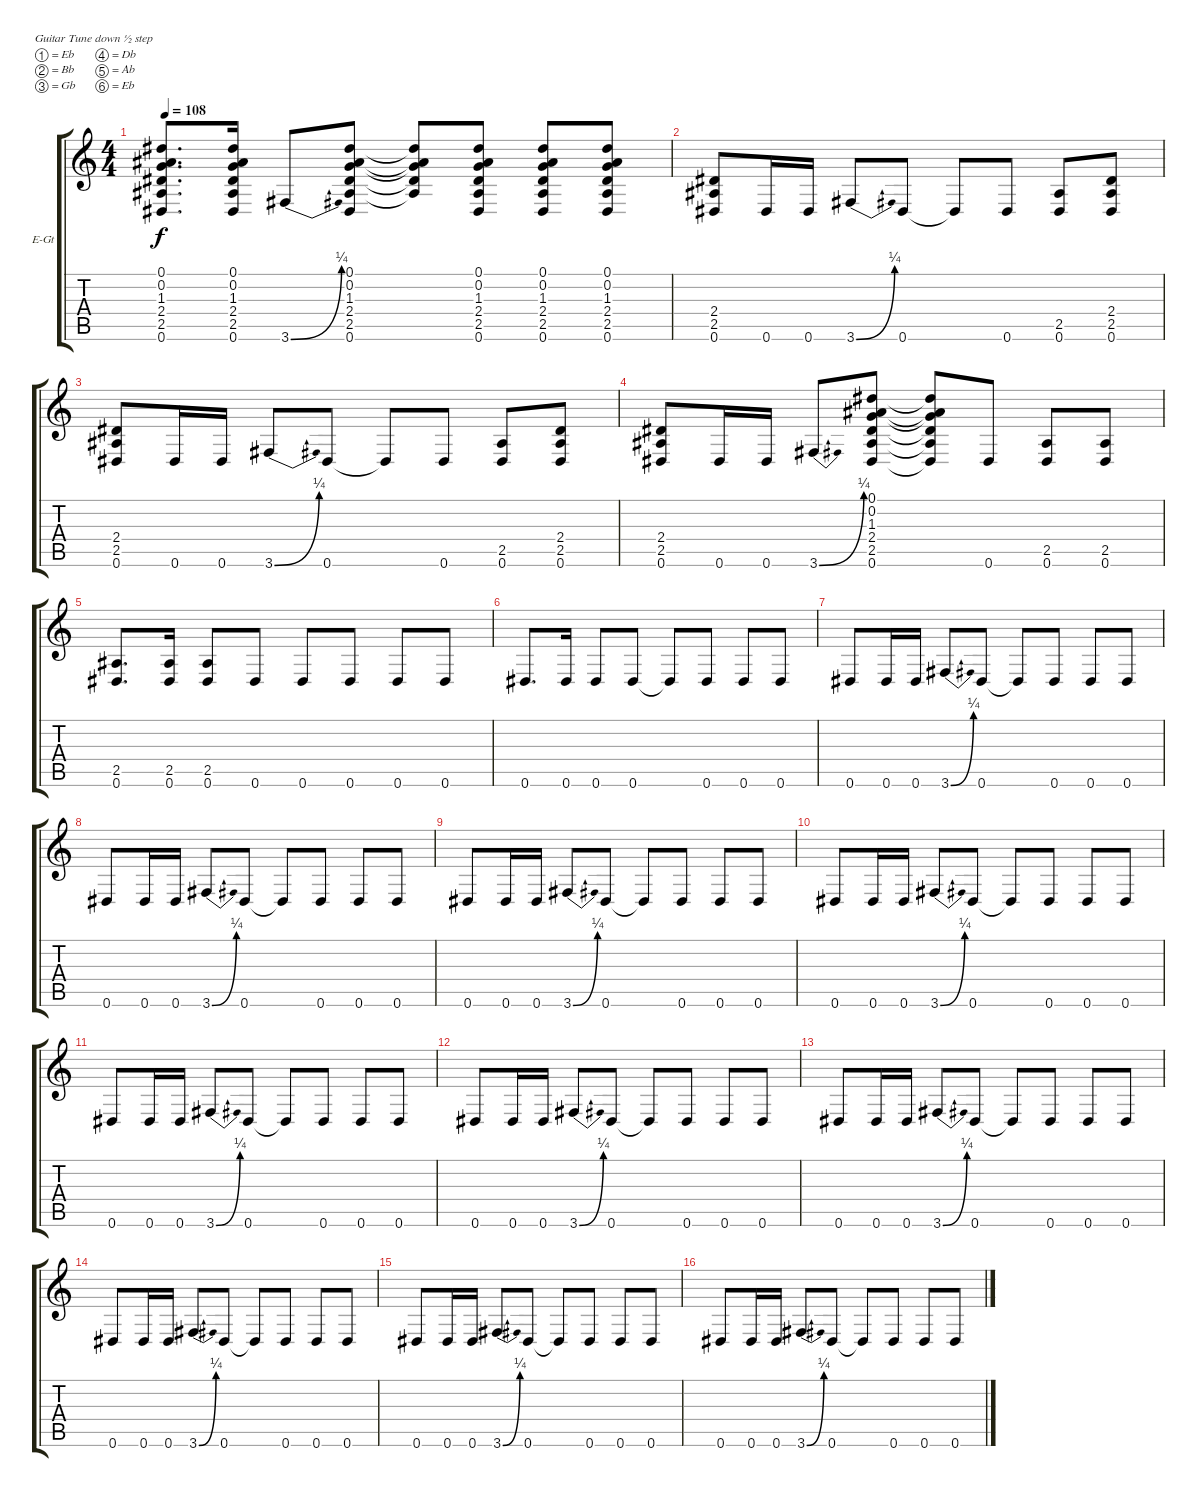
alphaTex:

\bracketExtendMode groupsimilarinstruments
\firstSystemTrackNameOrientation horizontal
\otherSystemsTrackNameOrientation horizontal
\track ("Guitar (Larry Lee)" "E-Gt") {instrument overdrivenguitar}
\staff {score tabs}
\tuning (Eb4 Bb3 Gb3 Db3 Ab2 Eb2)
\ts (4 4)
\tempo 108
\clef g2
\ks c
(0.1 0.2 1.3 2.4 2.5 0.6).8{d dy f} (0.1 0.2 1.3 2.4 2.5 0.6).16 3.6{be (bend 0 0 60 1)}.8 (0.1 0.2 1.3 2.4 2.5 0.6).8 (0.1{t} 0.2{t} 1.3{t} 2.4{t} 2.5{t}).8 (0.1 0.2 1.3 2.4 2.5 0.6).8 (0.1 0.2 1.3 2.4 2.5 0.6).8 (0.1 0.2 1.3 2.4 2.5 0.6).8 |
(2.4 2.5 0.6).8 0.6.16 0.6.16 3.6{be (bend 0 0 60 1)}.8 0.6.8 0.6{t}.8 0.6.8 (2.5 0.6).8 (2.4 2.5 0.6).8 |
(2.4 2.5 0.6).8 0.6.16 0.6.16 3.6{be (bend 0 0 60 1)}.8 0.6.8 0.6{t}.8 0.6.8 (2.5 0.6).8 (2.4 2.5 0.6).8 |
(2.4 2.5 0.6).8 0.6.16 0.6.16 3.6{be (bend 0 0 60 1)}.8 (0.1 0.2 1.3 2.4 2.5 0.6).8 (0.1{t} 0.2{t} 1.3{t} 2.4{t} 2.5{t} 0.6{t}).8 0.6.8 (2.5 0.6).8 (2.5 0.6).8 |
(2.5 0.6).8{d} (2.5 0.6).16 (2.5 0.6).8 0.6.8 0.6.8 0.6.8 0.6.8 0.6.8 |
0.6.8{d} 0.6.16 0.6.8 0.6.8 0.6{t}.8 0.6.8 0.6.8 0.6.8 |
0.6.8 0.6.16 0.6.16 3.6{be (bend 0 0 60 1)}.8 0.6.8 0.6{t}.8 0.6.8 0.6.8 0.6.8 |
0.6.8 0.6.16 0.6.16 3.6{be (bend 0 0 60 1)}.8 0.6.8 0.6{t}.8 0.6.8 0.6.8 0.6.8 |
0.6.8 0.6.16 0.6.16 3.6{be (bend 0 0 60 1)}.8 0.6.8 0.6{t}.8 0.6.8 0.6.8 0.6.8 |
0.6.8 0.6.16 0.6.16 3.6{be (bend 0 0 60 1)}.8 0.6.8 0.6{t}.8 0.6.8 0.6.8 0.6.8 |
0.6.8 0.6.16 0.6.16 3.6{be (bend 0 0 60 1)}.8 0.6.8 0.6{t}.8 0.6.8 0.6.8 0.6.8 |
0.6.8 0.6.16 0.6.16 3.6{be (bend 0 0 60 1)}.8 0.6.8 0.6{t}.8 0.6.8 0.6.8 0.6.8 |
0.6.8 0.6.16 0.6.16 3.6{be (bend 0 0 60 1)}.8 0.6.8 0.6{t}.8 0.6.8 0.6.8 0.6.8 |
0.6.8 0.6.16 0.6.16 3.6{be (bend 0 0 60 1)}.8 0.6.8 0.6{t}.8 0.6.8 0.6.8 0.6.8 |
0.6.8 0.6.16 0.6.16 3.6{be (bend 0 0 60 1)}.8 0.6.8 0.6{t}.8 0.6.8 0.6.8 0.6.8 |
0.6.8 0.6.16 0.6.16 3.6{be (bend 0 0 60 1)}.8 0.6.8 0.6{t}.8 0.6.8 0.6.8 0.6.8
